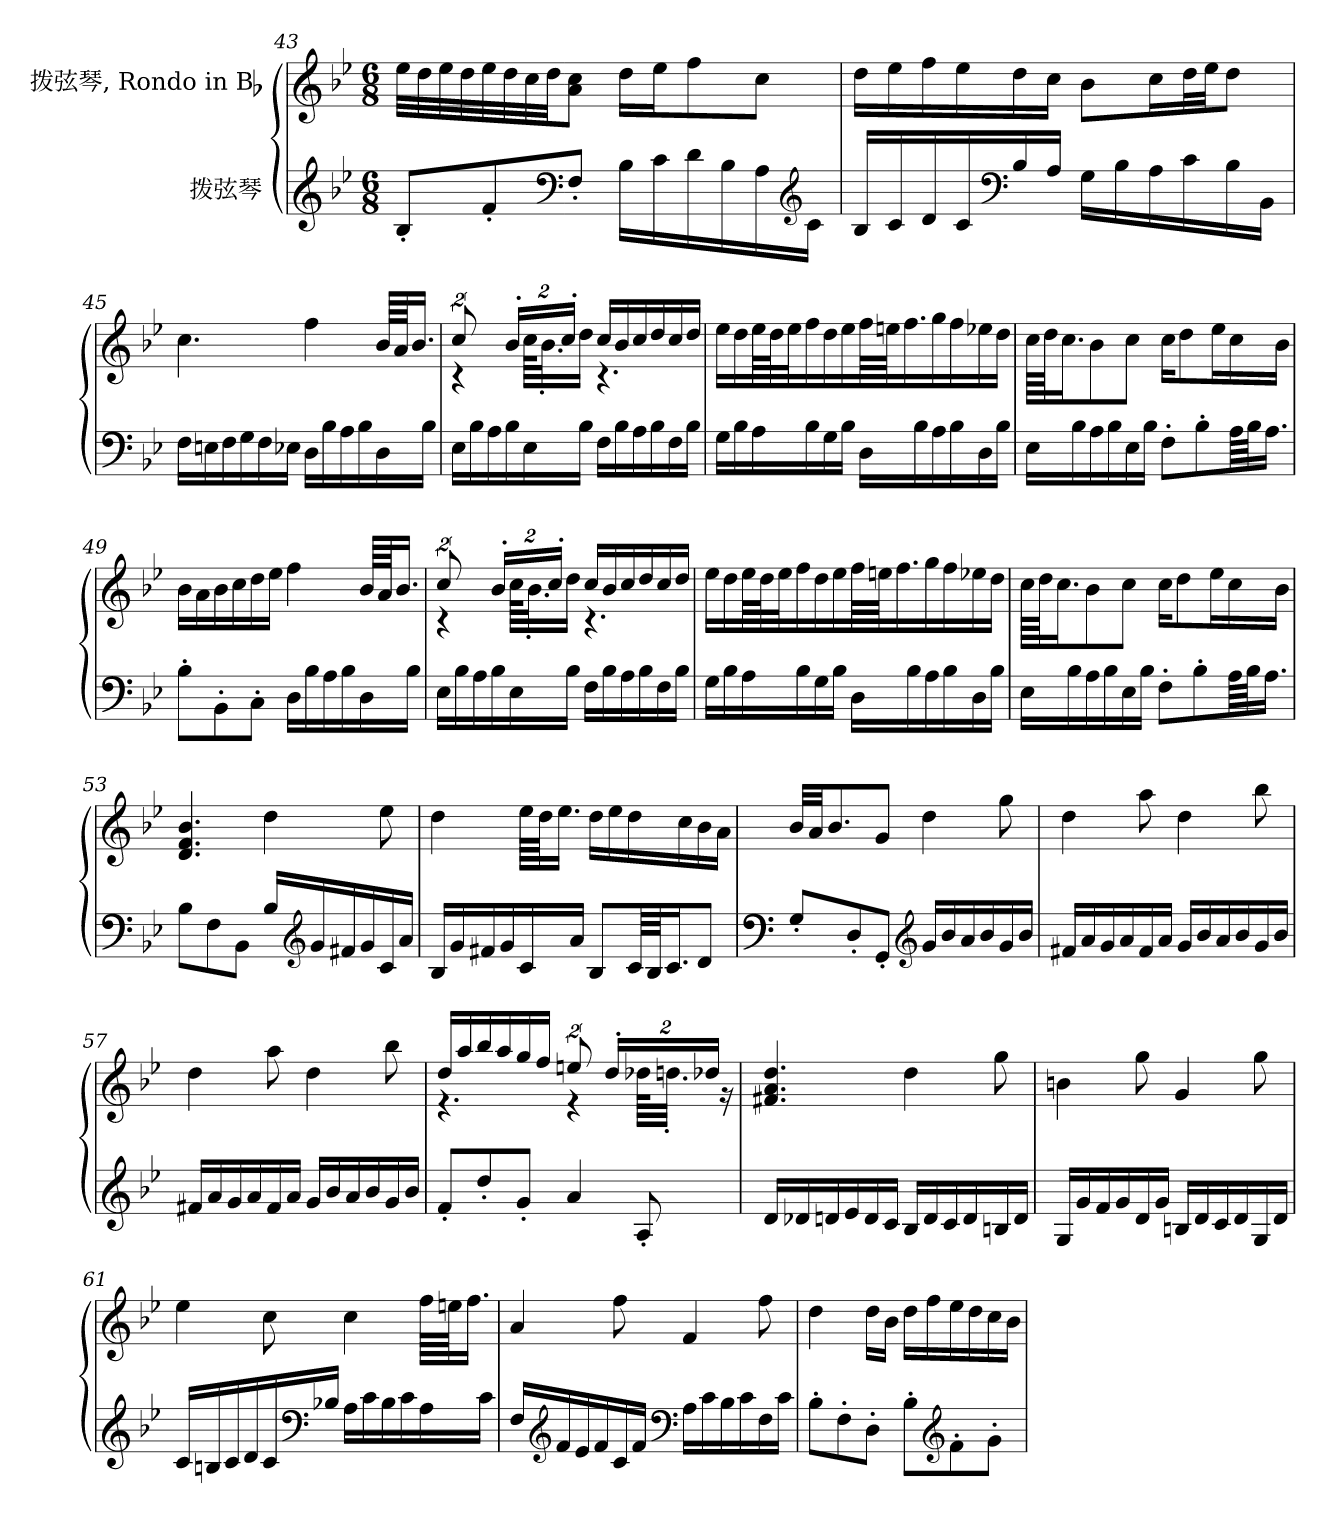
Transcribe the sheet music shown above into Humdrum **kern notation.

**kern	**kern
*part2	*part1
*staff2	*staff1
*I"拨弦琴	*I"拨弦琴, Rondo in Bb
!!LO:PB:g=z
*clefG2	*clefG2
*k[b-e-]	*k[b-e-]
*M6/8	*M6/8
=43	=43
8B-'/L	32ee-\LLL
.	32dd\
.	32ee-\
.	32dd\
8f'/	32ee-\
.	32dd\
.	32cc\
.	32dd\JJ
*clefF4	*
8F'/J	8a\ 8cc\J
16B-\LL	16dd\LL
16c\	16ee-\J
16d\	8ff\
16B-\	.
16A\	8cc\J
*clefG2	*
16c\JJ	.
=44	=44
16B-/LL	16dd\LL
16c/	16ee-\
16d/	16ff\
16c/	16ee-\
*clefF4	*
16B-/	16dd\
16A/JJ	16cc\JJ
16G\LL	8b-\L
16B-\	.
16A\	16cc\L
16c\	32dd\L
.	32ee-\JJ
16B-\	8dd\J
16BB-\JJ	.
!!LO:LB:g=z
=45	=45
16F\LL	4.cc\
16En\	.
16F\	.
16G\	.
16F\	.
16E-X\JJ	.
16D\LL	4ff\
16B-\	.
16A\	.
16B-\	.
16D\	64b-/LLLL
.	64a/JJ
.	16.b-/JJ
16B-\JJ	.
=46	=46
*	*^
16E-\LL	16%3cc/	4r
16B-\	.	.
16A\	.	.
16B-\	32%3b-'/L	.
16E-\	.	64cc\KLLL
.	.	32.b-'\J
.	32%3cc'/J	.
16B-\JJ	.	16dd\JJ
16F\LL	16cc/LL	4.r
16B-\	16b-/	.
16A\	16cc/	.
16B-\	16dd/	.
16F\	16cc/	.
16B-\JJ	16dd/JJ	.
*	*v	*v
!!LO:LB:g=z
=47	=47
16G\LL	16ee-\LL
16B-\	16dd\
16A\	64ee-\LL
.	64dd\J
.	32ee-\J
16B-\	16ff\
16G\	16dd\
16B-\JJ	16ee-\
16D\LL	64ff\LL
.	64een\JJ
.	16.ff\
16B-\	.
16A\	16gg\
16B-\	16ff\
16D\	16ee-X\
16B-\JJ	16dd\JJ
=48	=48
16E-\LL	64cc\LLLL
.	64dd\JJ
.	16.cc\J
16B-\	.
16A\	8b-\
16B-\	.
16E-\	8cc\J
16B-\JJ	.
8F'\L	16cc\KL
.	8dd\
8B-'\	.
.	16ee-\L
64A\LLL	16cc\
64B-\JJ	.
16.A\JJ	.
.	16b-\JJ
=49	=49
8B-'\L	16b-\LL
.	16a\
8BB-'\	16b-\
.	16cc\
8C'\J	16dd\
.	16ee-\JJ
16D\LL	4ff\
16B-\	.
16A\	.
16B-\	.
16D\	64b-/LLLL
.	64a/JJ
.	16.b-/JJ
16B-\JJ	.
!!LO:LB:g=z
=50	=50
*	*^
16E-\LL	16%3cc/	4r
16B-\	.	.
16A\	.	.
16B-\	32%3b-'/L	.
16E-\	.	64cc\KLLL
.	.	32.b-'\J
.	32%3cc'/J	.
16B-\JJ	.	16dd\JJ
16F\LL	16cc/LL	4.r
16B-\	16b-/	.
16A\	16cc/	.
16B-\	16dd/	.
16F\	16cc/	.
16B-\JJ	16dd/JJ	.
*	*v	*v
=51	=51
16G\LL	16ee-\LL
16B-\	16dd\
16A\	64ee-\LL
.	64dd\J
.	32ee-\J
16B-\	16ff\
16G\	16dd\
16B-\JJ	16ee-\
16D\LL	64ff\LL
.	64een\JJ
.	16.ff\
16B-\	.
16A\	16gg\
16B-\	16ff\
16D\	16ee-X\
16B-\JJ	16dd\JJ
!!LO:LB:g=z
=52	=52
16E-\LL	64cc\LLLL
.	64dd\JJ
.	16.cc\J
16B-\	.
16A\	8b-\
16B-\	.
16E-\	8cc\J
16B-\JJ	.
8F'\L	16cc\KL
.	8dd\
8B-'\	.
.	16ee-\L
64A\LLL	16cc\
64B-\JJ	.
16.A\JJ	.
.	16b-\JJ
=53	=53
8B-\L	4.d/ 4.f/ 4.b-/
8F\	.
8BB-\J	.
16B-/LL	4dd\
*clefG2	*
16g/	.
16f#X/	.
16g/	.
16c/	8ee-\
16a/JJ	.
=54	=54
16B-/LL	4dd\
16g/	.
16f#X/	.
16g/	.
16c/	64ee-\LLLL
.	64dd\JJ
.	16.ee-\JJ
16a/JJ	.
8B-/L	16dd\LL
.	16ee-\
64c/LLL	16dd\
64B-/JJ	.
16.c/J	.
.	16cc\
8d/J	16b-\
.	16a\JJ
!!LO:LB:g=z
=55	=55
*clefF4	*
8G'/L	32b-/LLL
.	32a/JJ
.	8.b-/
8D'/	.
8GG'/J	8g/J
*clefG2	*
16g/LL	4dd\
16b-/	.
16a/	.
16b-/	.
16g/	8gg\
16b-/JJ	.
=56	=56
16f#X/LL	4dd\
16a/	.
16g/	.
16a/	.
16f#/	8aa\
16a/JJ	.
16g/LL	4dd\
16b-/	.
16a/	.
16b-/	.
16g/	8bb-\
16b-/JJ	.
=57	=57
16f#X/LL	4dd\
16a/	.
16g/	.
16a/	.
16f#/	8aa\
16a/JJ	.
16g/LL	4dd\
16b-/	.
16a/	.
16b-/	.
16g/	8bb-\
16b-/JJ	.
!!LO:PB:g=z
=58	=58
*	*^
8f'/L	16dd/LL	4.r
.	16aa/	.
8dd'/	16bb-/	.
.	16aa/	.
8g'/J	16gg/	.
.	16ff/JJ	.
4a/	16%3een/	4r
.	32%3dd'/L	.
8A'/	.	64dd-X\KLLL
.	.	32.ddn'\JJJ
.	32%3dd-X/J	.
.	.	16r
*	*v	*v
=59	=59
16d/LL	4.f#X/ 4.a/ 4.dd/
16d-X/	.
16dn/	.
16e-/	.
16d/	.
16c/JJ	.
16B-/LL	4dd\
16d/	.
16c/	.
16d/	.
16Bn/	8gg\
16d/JJ	.
=60	=60
16G/LL	4bn\
16g/	.
16f/	.
16g/	.
16d/	8gg\
16g/JJ	.
16Bn/LL	4g/
16d/	.
16c/	.
16d/	.
16G/	8gg\
16d/JJ	.
!!LO:LB:g=z
=61	=61
16c/LL	4ee-\
16Bn/	.
16c/	.
16d/	.
16c/	8cc\
*clefF4	*
16B-X/JJ	.
16A\LL	4cc\
16c\	.
16B-\	.
16c\	.
16A\	64ff\LLLL
.	64een\JJ
.	16.ff\JJ
16c\JJ	.
=62	=62
16F/LL	4a/
*clefG2	*
16f/	.
16e-/	.
16f/	.
16c/	8ff\
16f/JJ	.
*clefF4	*
16A\LL	4f/
16c\	.
16B-\	.
16c\	.
16F\	8ff\
16c\JJ	.
!!LO:LB:g=z
=63	=63
8B-'\L	4dd\
8F'\	.
8D'\J	16dd\LL
.	16b-\JJ
8B-'\L	16dd\LL
.	16ff\
*clefG2	*
8f'\	16ee-\
.	16dd\
8g'\J	16cc\
.	16b-\JJ
=	=
*-	*-
